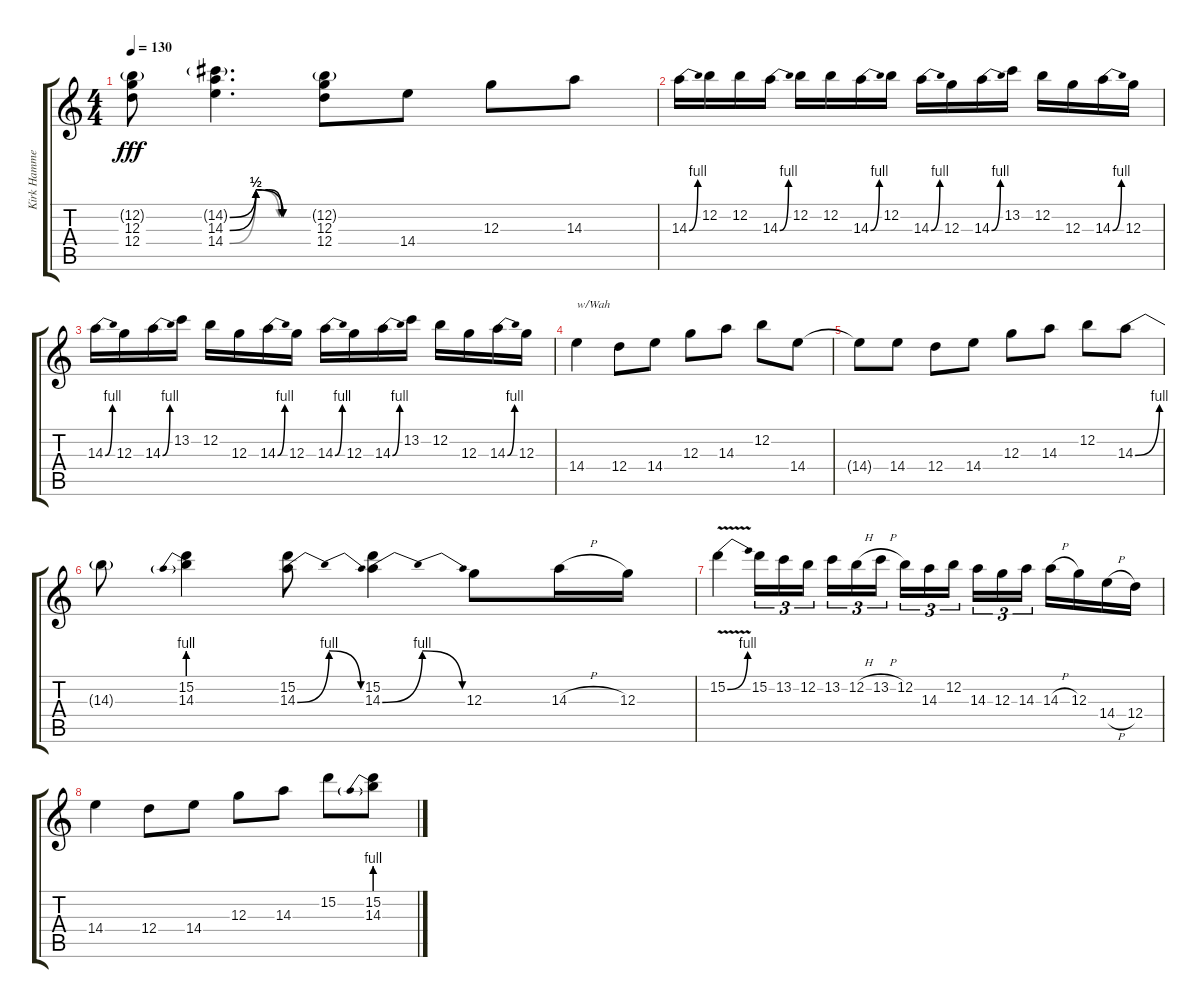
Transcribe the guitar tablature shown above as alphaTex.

\track ("Kirk Hammett" "Kirk Hamme") {instrument distortionguitar}
\staff {score tabs}
\tuning (E4 B3 G3 D3 A2 E2) {hide}
\ts (4 4)
\tempo 130
\clef g2
\ks c
(12.2{g} 12.3 12.4).8{dy fff} (14.2{be (custom 0 0 20 2 30 2 40 0 60 0) g} 14.3{be (custom 0 0 20 2 41 0 60 0)} 14.4{be (custom 0 0 20 2 38 0 60 0)}).4{d} (12.2{g} 12.3 12.4).8 14.4.8 12.3.8 14.3.8 |
14.3{be (bend 0 0 60 4)}.16 12.2.16 12.2.16 14.3{be (bend 0 0 60 4)}.16 12.2.16 12.2.16 14.3{be (bend 0 0 60 4)}.16 12.2.16 14.3{be (bend 0 0 60 4)}.16 12.3.16 14.3{be (bend 0 0 60 4)}.16 13.2.16 12.2.16 12.3.16 14.3{be (bend 0 0 60 4)}.16 12.3.16 |
14.3{be (bend 0 0 60 4)}.16 12.3.16 14.3{be (bend 0 0 60 4)}.16 13.2.16 12.2.16 12.3.16 14.3{be (bend 0 0 60 4)}.16 12.3.16 14.3{be (bend 0 0 60 4)}.16 12.3.16 14.3{be (bend 0 0 60 4)}.16 13.2.16 12.2.16 12.3.16 14.3{be (bend 0 0 60 4)}.16 12.3.16 |
14.4.4{txt "w/Wah"} 12.4.8 14.4.8 12.3.8 14.3.8 12.2.8 14.4.8 |
14.4{t}.8 14.4.8 12.4.8 14.4.8 12.3.8 14.3.8 12.2.8 14.3{be (bend 0 0 60 4)}.8 |
14.3{t}.8 (15.2 14.3{be (prebend 0 4 60 4)}).4 (15.2 14.3{be (bendrelease 0 0 20 4 34 4 60 0)}).8 (15.2 14.3{be (bendrelease 0 0 20 4 36 4 60 0)}).4 12.3.8 14.3{h}.16 12.3.16 |
15.2{be (bend 0 0 60 4) v}.4 15.2.16{tu (3 2)} 13.2.16{tu (3 2)} 12.2.16{tu (3 2) beam splitsecondary} 13.2.16{tu (3 2)} 12.2{h}.16{tu (3 2)} 13.2{h}.16{tu (3 2)} 12.2.16{tu (3 2)} 14.3.16{tu (3 2)} 12.2.16{tu (3 2) beam splitsecondary} 14.3.16{tu (3 2)} 12.3.16{tu (3 2)} 14.3.16{tu (3 2)} 14.3{h}.16 12.3.16 14.4{h}.16 12.4.16 |
14.4.4 12.4.8 14.4.8 12.3.8 14.3.8 15.2.8 (15.2 14.3{be (prebend 0 4 60 4)}).8
